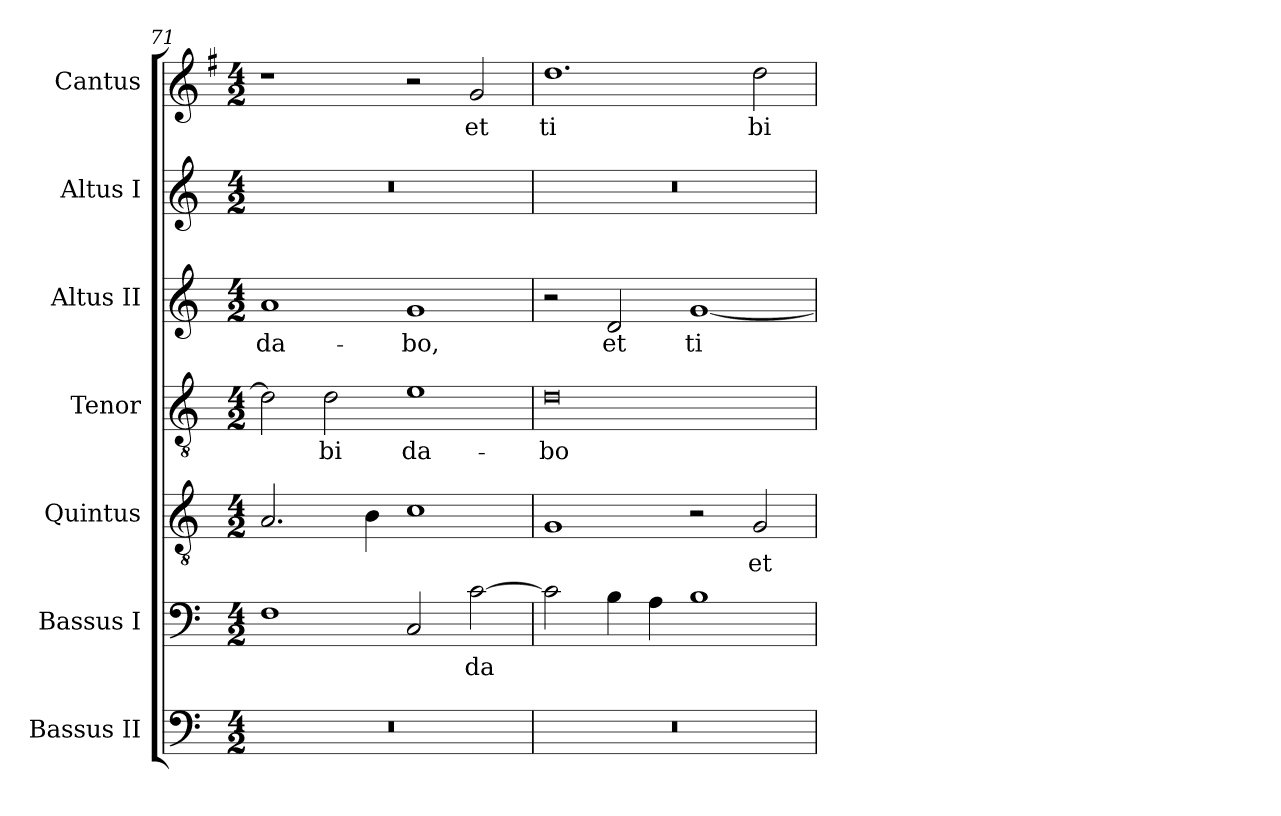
**kern	**kern	**text	**kern	**text	**kern	**text	**kern	**text	**kern	**kern	**text
*part7	*part6	*part6	*part5	*part5	*part4	*part4	*part3	*part3	*part2	*part1	*part1
*staff7	*staff6	*staff6	*staff5	*staff5	*staff4	*staff4	*staff3	*staff3	*staff2	*staff1	*staff1
*I"Bassus II	*I"Bassus I	*	*I"Quintus	*	*I"Tenor	*	*I"Altus II	*	*I"Altus I	*I"Cantus	*
*clefF4	*clefF4	*	*clefGv2	*	*clefGv2	*	*clefG2	*	*clefG2	*clefG2	*
*	*	*	*	*	*	*	*	*	*	*ITrd-3c-5	*
*	*	*	*	*	*	*	*	*	*	*k[]	*
*	*	*	*	*	*	*	*	*	*	*C:	*
*M4/2	*M4/2	*	*M4/2	*	*M4/2	*	*M4/2	*	*M4/2	*M4/2	*
=71	=71	=71	=71	=71	=71	=71	=71	=71	=71	=71	=71
!	!	!	!	!	!	!	!	!LO:LY:b:cj	!	!	!
0r	1F	.	2.A/	.	2d\]	.	1a	da-	0r	1r	.
!	!	!	!	!	!	!LO:LY:b:cj	!	!	!	!	!
.	.	.	.	.	2d\	-bi	.	.	.	.	.
.	.	.	4B\	.	.	.	.	.	.	.	.
!	!	!	!	!	!	!LO:LY:b:cj	!	!LO:LY:b:cj	!	!	!
.	2C/	.	1c	.	1e	da-	1g	-bo,	.	2r	.
!	!	!LO:LY:b:cj	!	!	!	!	!	!	!	!	!LO:LY:b:cj
.	[>2c\	da	.	.	.	.	.	.	.	2cc/	et
=72	=72	=72	=72	=72	=72	=72	=72	=72	=72	=72	=72
!	!	!	!	!	!	!LO:LY:b:cj	!	!	!	!	!LO:LY:b:cj
0r	2c\]	.	1G	.	0d	-bo	2r	.	0r	1.gg	ti
!	!	!	!	!	!	!	!	!LO:LY:b:cj	!	!	!
.	4B\	.	.	.	.	.	2d/	et	.	.	.
.	4A\	.	.	.	.	.	.	.	.	.	.
!	!	!	!	!	!	!	!	!LO:LY:b:cj	!	!	!
.	1B	.	2r	.	.	.	[<1g	ti-	.	.	.
!	!	!	!	!LO:LY:b:cj	!	!	!	!	!	!	!LO:LY:b:cj
.	.	.	2G/	et	.	.	.	.	.	2gg\	bi
=	=	=	=	=	=	=	=	=	=	=	=
*-	*-	*-	*-	*-	*-	*-	*-	*-	*-	*-	*-
